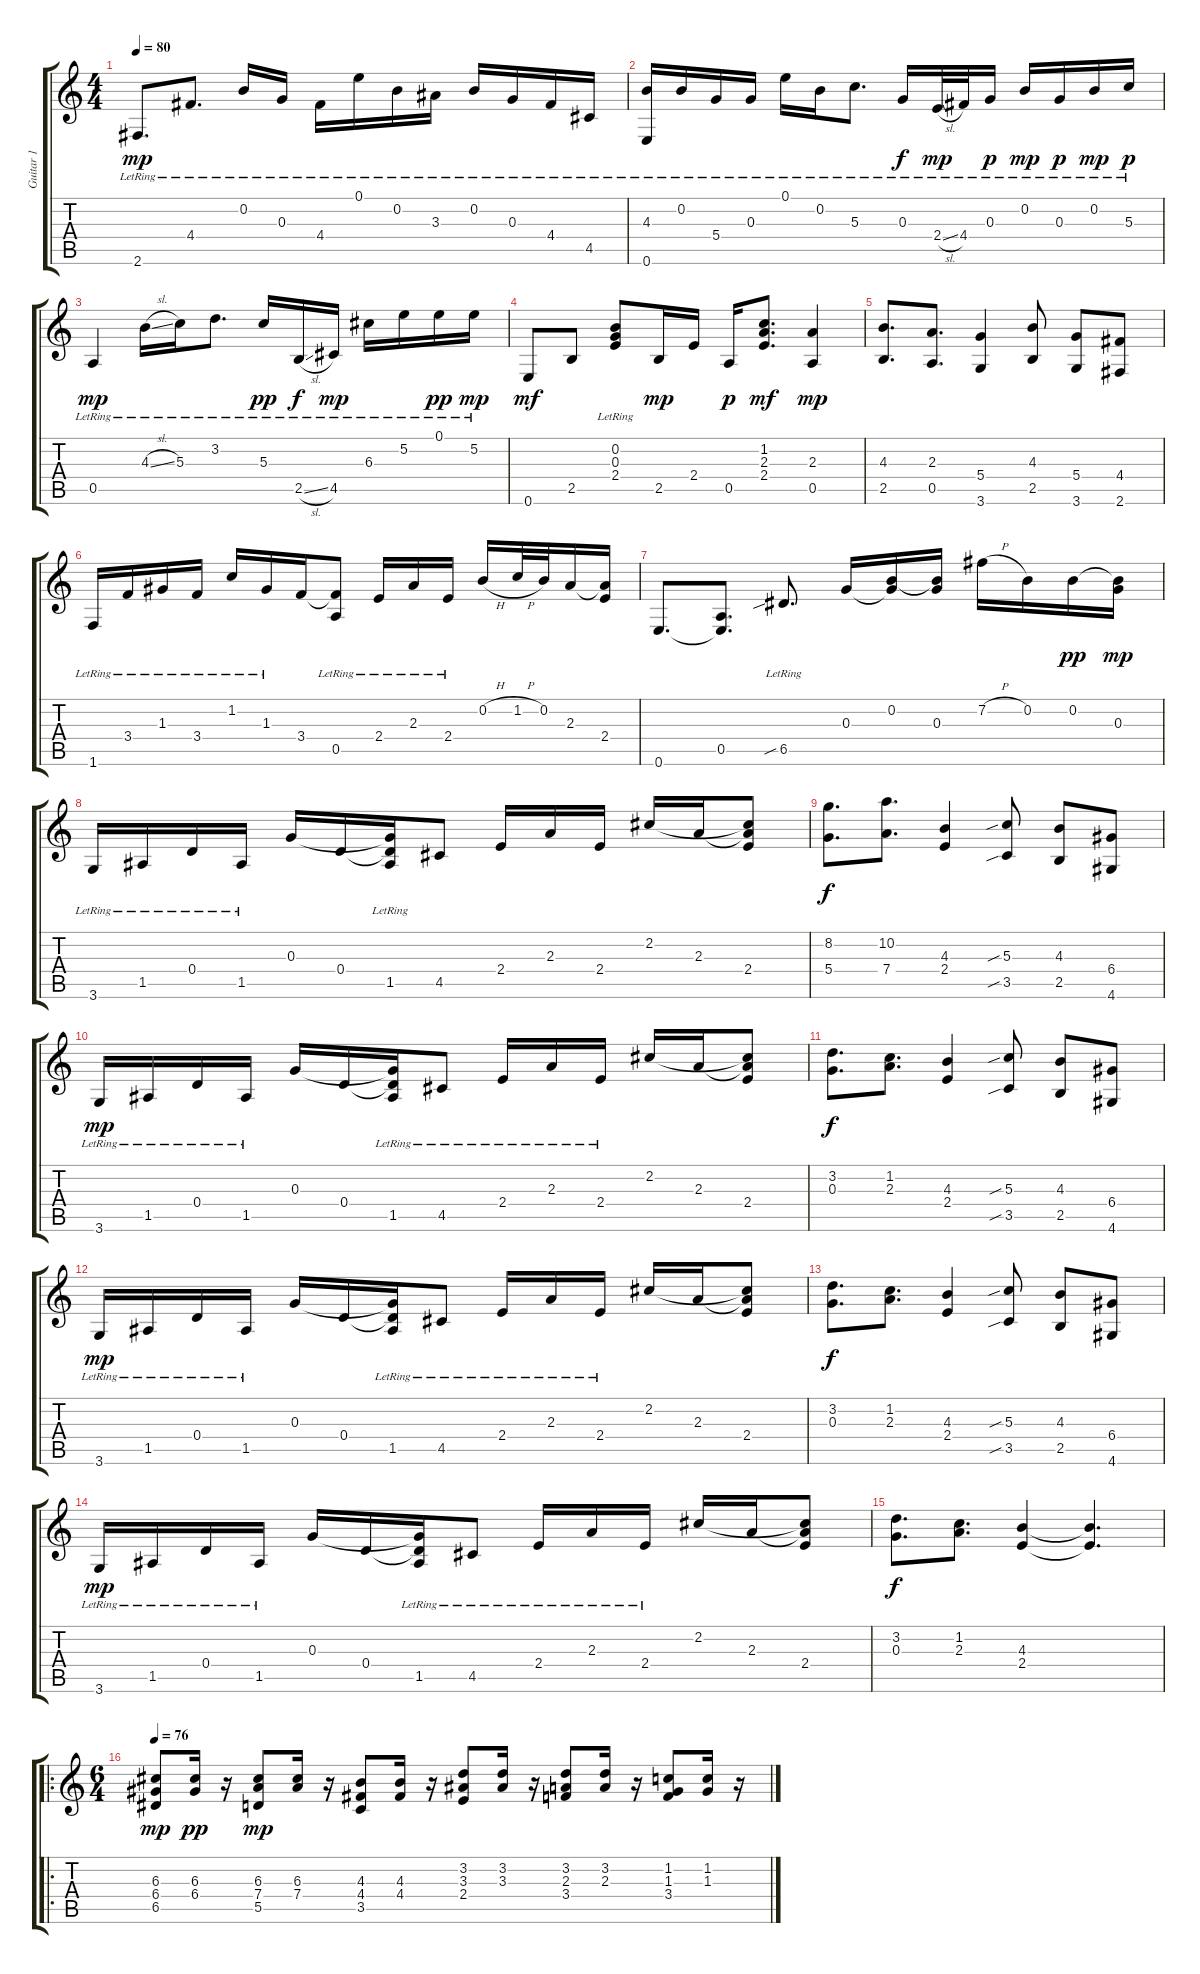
\track ("Guitar 1" "Guitar 1") {instrument acousticguitarnylon}
\staff {score tabs}
\tuning (E4 B3 G3 D3 A2 E2) {hide}
\ts (4 4)
\tempo 80
\clef g2
\ks c
2.6{lr}.8{d dy mp} 4.4{lr}.8{d} 0.2{lr}.16 0.3{lr}.16 4.4{lr}.16 0.1{lr}.16 0.2{lr}.16 3.3{lr}.16 0.2{lr}.16 0.3{lr}.16 4.4{lr}.16 4.5{lr}.16 |
(4.3{lr} 0.6{lr}).16 0.2{lr}.16 5.4{lr}.16 0.3{lr}.16 0.1{lr}.16 0.2{lr}.16 5.3{lr}.8{d} 0.3{lr}.16{dy f} 2.4{sl lr}.32{dy mp} 4.4{lr}.32 0.3{lr}.16{dy p} 0.2{lr}.16{dy mp} 0.3{lr}.16{dy p} 0.2{lr}.16{dy mp} 5.3{lr}.16{dy p} |
0.5{lr}.4{dy mp} 4.3{sl lr}.16 5.3{lr}.16 3.2{lr}.8{d} 5.3{lr}.16{dy pp} 2.5{sl lr}.16{dy f} 4.5{lr}.16{dy mp} 6.3{lr}.16 5.2{lr}.16 0.1{lr}.16{dy pp} 5.2{lr}.16{dy mp} |
0.6.8{dy mf} 2.5.8 (0.2{lr} 0.3{lr} 2.4{lr}).8 2.5.16{dy mp} 2.4.16 0.5.16{dy p} (1.2 2.3 2.4).8{d dy mf} (2.3 0.5).4{dy mp} |
(4.3 2.5).8{d} (2.3 0.5).8{d} (5.4 3.6).4 (4.3 2.5).8 (5.4 3.6).8 (4.4 2.6).8 |
1.6{lr}.16 3.4{lr}.16 1.3{lr}.16 3.4{lr}.16 1.2{lr}.16 1.3{lr}.16 3.4.16 (3.4{t} 0.5{lr}).8 2.4{lr}.16 2.3{lr}.16 2.4{lr}.16 0.2{h}.16 1.2{h}.32 0.2.32 2.3.16 (2.3{t} 2.4).16 |
0.6.8{d} (0.5 0.6{t}).8{d} 6.5{sib lr}.8{d} 0.3.16 (0.2 0.3{t}).16 (0.2{t} 0.3).16 7.2{h}.16 0.2.16 0.2.16{dy pp} (0.2{t} 0.3).16{dy mp} |
3.6{lr}.16 1.5{lr}.16 0.4{lr}.16 1.5{lr}.16 0.3.16 0.4.16 (0.3{t} 0.4{t} 1.5{lr}).16 4.5.8 2.4.16 2.3.16 2.4.16 2.2.16 2.3.16 (2.2{t} 2.3{t} 2.4).8 |
(8.2 5.4).8{d dy f} (10.2 7.4).8{d} (4.3 2.4).4 (5.3{sib} 3.5{sib}).8 (4.3 2.5).8 (6.4 4.6).8 |
3.6{lr}.16{dy mp} 1.5{lr}.16 0.4{lr}.16 1.5{lr}.16 0.3.16 0.4.16 (0.3{t} 0.4{t} 1.5{lr}).16 4.5{lr}.8 2.4{lr}.16 2.3{lr}.16 2.4{lr}.16 2.2.16 2.3.16 (2.2{t} 2.3{t} 2.4).8 |
(3.2 0.3).8{d dy f} (1.2 2.3).8{d} (4.3 2.4).4 (5.3{sib} 3.5{sib}).8 (4.3 2.5).8 (6.4 4.6).8 |
3.6{lr}.16{dy mp} 1.5{lr}.16 0.4{lr}.16 1.5{lr}.16 0.3.16 0.4.16 (0.3{t} 0.4{t} 1.5{lr}).16 4.5{lr}.8 2.4{lr}.16 2.3{lr}.16 2.4{lr}.16 2.2.16 2.3.16 (2.2{t} 2.3{t} 2.4).8 |
(3.2 0.3).8{d dy f} (1.2 2.3).8{d} (4.3 2.4).4 (5.3{sib} 3.5{sib}).8 (4.3 2.5).8 (6.4 4.6).8 |
3.6{lr}.16{dy mp} 1.5{lr}.16 0.4{lr}.16 1.5{lr}.16 0.3.16 0.4.16 (0.3{t} 0.4{t} 1.5{lr}).16 4.5{lr}.8 2.4{lr}.16 2.3{lr}.16 2.4{lr}.16 2.2.16 2.3.16 (2.2{t} 2.3{t} 2.4).8 |
(3.2 0.3).8{d dy f} (1.2 2.3).8{d} (4.3 2.4).4 (4.3{t} 2.4{t}).4{d} |
\ro
\ts (6 4)
\tempo 76
(6.3 6.4 6.5).8{dy mp} (6.3 6.4).16{dy pp} r.16 (6.3 7.4 5.5).8{dy mp} (6.3 7.4).16 r.16 (4.3 4.4 3.5).8 (4.3 4.4).16 r.16 (3.2 3.3 2.4).8 (3.2 3.3).16 r.16 (3.2 2.3 3.4).8 (3.2 2.3).16 r.16 (1.2 1.3 3.4).8 (1.2 1.3).16 r.16
